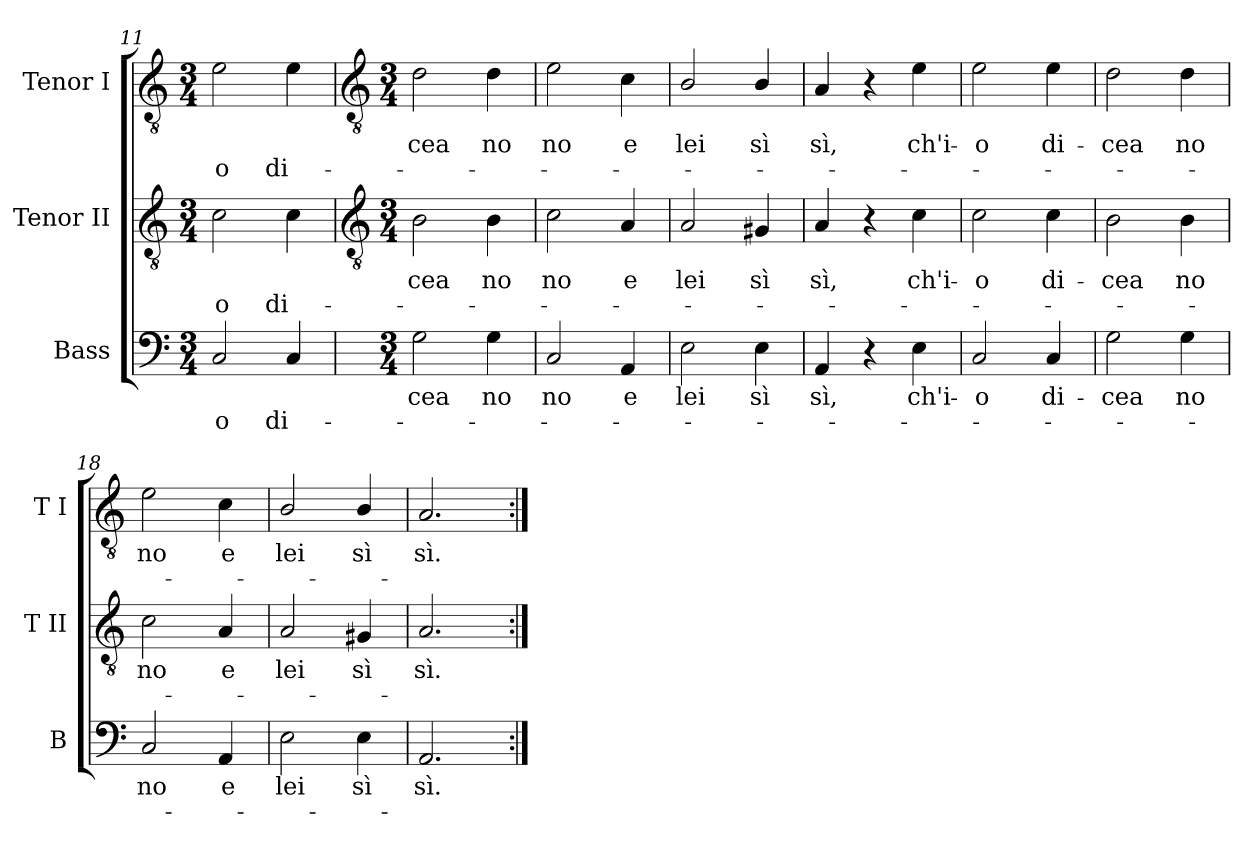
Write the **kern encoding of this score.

**kern	**text	**text	**kern	**text	**text	**kern	**text	**text
*part3	*part3	*part3	*part2	*part2	*part2	*part1	*part1	*part1
*staff3	*staff3	*staff3	*staff2	*staff2	*staff2	*staff1	*staff1	*staff1
*I"Bass	*	*	*I"Tenor II	*	*	*I"Tenor I	*	*
*I'B	*	*	*I'T II	*	*	*I'T I	*	*
*clefF4	*	*	*clefGv2	*	*	*clefGv2	*	*
*k[]	*	*	*k[]	*	*	*k[]	*	*
*C:	*	*	*C:	*	*	*C:	*	*
*M3/4	*	*	*M3/4	*	*	*M3/4	*	*
=11	=11	=11	=11	=11	=11	=11	=11	=11
!	!	!LO:LY:b	!	!	!LO:LY:b	!	!	!LO:LY:b
2C	.	-o	2c	.	-o	2e	.	-o
!	!	!LO:LY:b	!	!	!LO:LY:b	!	!	!LO:LY:b
4C	.	di-	4c	.	di-	4e	.	di-
!!LO:LB:g=z
=12	=12	=12	=12	=12	=12	=12	=12	=12
*	*	*	*clefGv2	*	*	*clefGv2	*	*
*M3/4	*	*	*M3/4	*	*	*M3/4	*	*
!	!LO:LY:b	!	!	!LO:LY:b	!	!	!LO:LY:b	!
2G	-cea	.	2B	-cea	.	2d	-cea	.
!	!LO:LY:b	!	!	!LO:LY:b	!	!	!LO:LY:b	!
4G	no	.	4B	no	.	4d	no	.
=13	=13	=13	=13	=13	=13	=13	=13	=13
!	!LO:LY:b	!	!	!LO:LY:b	!	!	!LO:LY:b	!
2C	no	.	2c	no	.	2e	no	.
!	!LO:LY:b	!	!	!LO:LY:b	!	!	!LO:LY:b	!
4AA	e	.	4A	e	.	4c	e	.
=14	=14	=14	=14	=14	=14	=14	=14	=14
!	!LO:LY:b	!	!	!LO:LY:b	!	!	!LO:LY:b	!
2E	lei	.	2A	lei	.	2B/	lei	.
!	!LO:LY:b	!	!	!LO:LY:b	!	!	!LO:LY:b	!
4E	sì	.	4G#X	sì	.	4B/	sì	.
=15	=15	=15	=15	=15	=15	=15	=15	=15
!	!LO:LY:b	!	!	!LO:LY:b	!	!	!LO:LY:b	!
4AA	sì,	.	4A	sì,	.	4A	sì,	.
4r	.	.	4r	.	.	4r	.	.
!	!LO:LY:b	!	!	!LO:LY:b	!	!	!LO:LY:b	!
4E	ch'i-	.	4c	ch'i-	.	4e	ch'i-	.
=16	=16	=16	=16	=16	=16	=16	=16	=16
!	!LO:LY:b	!	!	!LO:LY:b	!	!	!LO:LY:b	!
2C	-o	.	2c	-o	.	2e	-o	.
!	!LO:LY:b	!	!	!LO:LY:b	!	!	!LO:LY:b	!
4C	di-	.	4c	di-	.	4e	di-	.
=17	=17	=17	=17	=17	=17	=17	=17	=17
!	!LO:LY:b	!	!	!LO:LY:b	!	!	!LO:LY:b	!
2G	-cea	.	2B	-cea	.	2d	-cea	.
!	!LO:LY:b	!	!	!LO:LY:b	!	!	!LO:LY:b	!
4G	no	.	4B	no	.	4d	no	.
=18	=18	=18	=18	=18	=18	=18	=18	=18
!	!LO:LY:b	!	!	!LO:LY:b	!	!	!LO:LY:b	!
2C	no	.	2c	no	.	2e	no	.
!	!LO:LY:b	!	!	!LO:LY:b	!	!	!LO:LY:b	!
4AA	e	.	4A	e	.	4c	e	.
=19	=19	=19	=19	=19	=19	=19	=19	=19
!	!LO:LY:b	!	!	!LO:LY:b	!	!	!LO:LY:b	!
2E	lei	.	2A	lei	.	2B/	lei	.
!	!LO:LY:b	!	!	!LO:LY:b	!	!	!LO:LY:b	!
4E	sì	.	4G#X	sì	.	4B/	sì	.
=20	=20	=20	=20	=20	=20	=20	=20	=20
!	!LO:LY:b	!	!	!LO:LY:b	!	!	!LO:LY:b	!
2.AA	sì.	.	2.A	sì.	.	2.A	sì.	.
=:|!	=:|!	=:|!	=:|!	=:|!	=:|!	=:|!	=:|!	=:|!
*-	*-	*-	*-	*-	*-	*-	*-	*-
